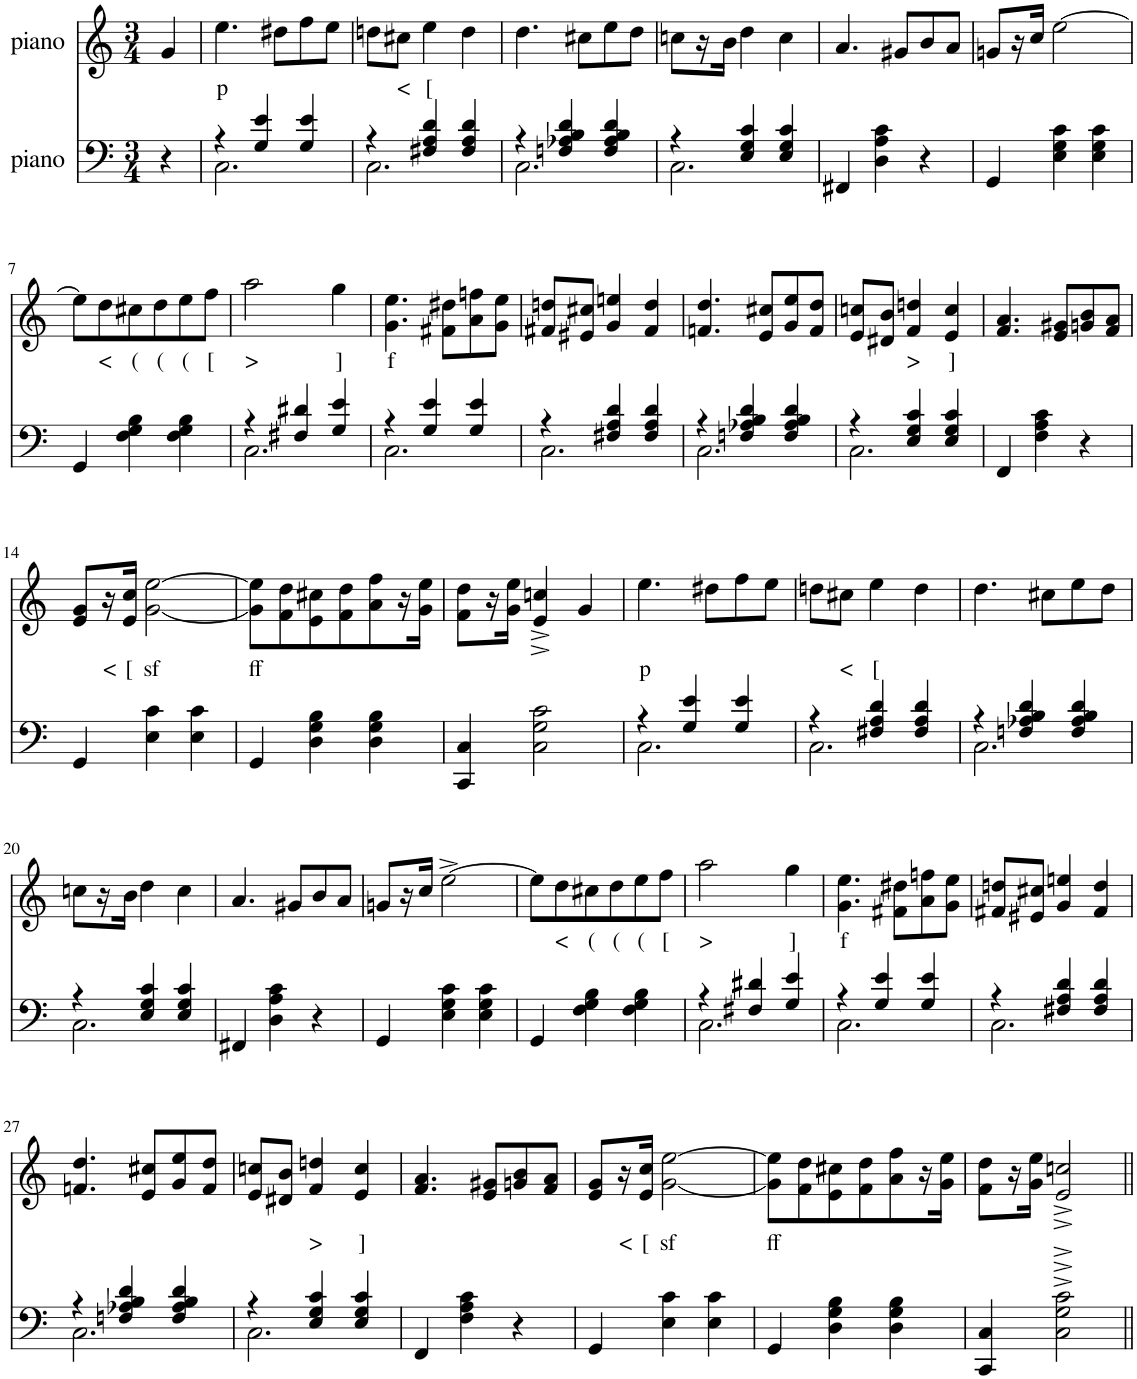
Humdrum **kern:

**kern	**kern	**text
*part2	*part1	*part1
*staff2	*staff1	*staff1
*I"piano	*I"piano	*
*I'Pno	*I'Pno	*
*clefF4	*clefG2	*
*k[]	*k[]	*
*M3/4	*M3/4	*
=	=	=
4r	4g/	.
=1	=1	=1
*^	*	*
!	!	!	!LO:LY:b
4r	2.C\	4.ee\	p
4G/ 4e/	.	.	.
.	.	8dd#X\L	.
4G/ 4e/	.	8ff\	.
.	.	8ee\J	.
=2	=2	=2	=2
4r	2.C\	8ddn\L	.
!	!	!	!LO:LY:b
.	.	8cc#X\J	<
!	!	!	!LO:LY:b
4F#X/ 4A/ 4d/	.	4ee\	[
4F#/ 4A/ 4d/	.	4dd\	.
=3	=3	=3	=3
4r	2.C\	4.dd\	.
4Fn/ 4A-X/ 4B/ 4d/	.	.	.
.	.	8cc#X\L	.
4F/ 4A-/ 4B/ 4d/	.	8ee\	.
.	.	8dd\J	.
=4	=4	=4	=4
4r	2.C\	8ccn\L	.
.	.	16r	.
.	.	16b\JJ	.
4E/ 4G/ 4c/	.	4dd\	.
4E/ 4G/ 4c/	.	4cc\	.
*v	*v	*	*
=5	=5	=5
4FF#X/	4.a/	.
4D\ 4A\ 4c\	.	.
.	8g#X/L	.
4r	8b/	.
.	8a/J	.
=6	=6	=6
4GG/	8gn/L	.
.	16r	.
.	16cc/JJ	.
4E\ 4G\ 4c\	[2ee\	.
4E\ 4G\ 4c\	.	.
!!LO:LB:g=z
=7	=7	=7
4GG/	8ee\L]	.
!	!	!LO:LY:b
.	8dd\	<
!	!	!LO:LY:b
4F\ 4G\ 4B\	8cc#X\	(
!	!	!LO:LY:b
.	8dd\	(
!	!	!LO:LY:b
4F\ 4G\ 4B\	8ee\	(
!	!	!LO:LY:b
.	8ff\J	[
=8	=8	=8
*^	*	*
!	!	!	!LO:LY:b
4r	2.C\	2aa\	>
4F#X/ 4d#X/	.	.	.
!	!	!	!LO:LY:b
4G/ 4e/	.	4gg\	]
=9	=9	=9	=9
!	!	!	!LO:LY:b
4r	2.C\	4.g\ 4.ee\	f
4G/ 4e/	.	.	.
.	.	8f#X\ 8dd#X\L	.
4G/ 4e/	.	8a\ 8ffn\	.
.	.	8g\ 8ee\J	.
=10	=10	=10	=10
4r	2.C\	8f#X/ 8ddn/L	.
.	.	8e#X/ 8cc#X/J	.
4F#X/ 4A/ 4d/	.	4g/ 4een/	.
4F#/ 4A/ 4d/	.	4f#/ 4dd/	.
=11	=11	=11	=11
4r	2.C\	4.fn/ 4.dd/	.
4Fn/ 4A-X/ 4B/ 4d/	.	.	.
.	.	8e/ 8cc#X/L	.
4F/ 4A-/ 4B/ 4d/	.	8g/ 8ee/	.
.	.	8f/ 8dd/J	.
=12	=12	=12	=12
4r	2.C\	8e/ 8ccn/L	.
.	.	8d#X/ 8b/J	.
!	!	!	!LO:LY:b
4E/ 4G/ 4c/	.	4f/ 4ddn/	>
!	!	!	!LO:LY:b
4E/ 4G/ 4c/	.	4e/ 4cc/	]
*v	*v	*	*
=13	=13	=13
4FF/	4.f/ 4.a/	.
4F\ 4A\ 4c\	.	.
.	8e/ 8g#X/L	.
4r	8gn/ 8b/	.
.	8f/ 8a/J	.
!!LO:LB:g=z
=14	=14	=14
4GG/	8e/ 8g/L	.
!	!	!LO:LY:b
.	16r	<
!	!	!LO:LY:b
.	16e/ 16cc/JJ	[
!	!	!LO:LY:b
4E\ 4c\	[2g\ [2ee\	sf
4E\ 4c\	.	.
=15	=15	=15
!	!	!LO:LY:b
4GG/	8g\] 8ee\]L	ff
.	8f\ 8dd\	.
4D\ 4G\ 4B\	8e\ 8cc#X\	.
.	8f\ 8dd\	.
4D\ 4G\ 4B\	8a\ 8ff\	.
.	16r	.
.	16g\ 16ee\JJ	.
=16	=16	=16
4CC/ 4C/	8f\ 8dd\L	.
.	16r	.
.	16g\ 16ee\JJ	.
2C\ 2G\ 2c\	4e/^ 4ccn/^	.
.	4g/	.
=17	=17	=17
*^	*	*
!	!	!	!LO:LY:b
4r	2.C\	4.ee\	p
4G/ 4e/	.	.	.
.	.	8dd#X\L	.
4G/ 4e/	.	8ff\	.
.	.	8ee\J	.
=18	=18	=18	=18
4r	2.C\	8ddn\L	.
!	!	!	!LO:LY:b
.	.	8cc#X\J	<
!	!	!	!LO:LY:b
4F#X/ 4A/ 4d/	.	4ee\	[
4F#/ 4A/ 4d/	.	4dd\	.
=19	=19	=19	=19
4r	2.C\	4.dd\	.
4Fn/ 4A-X/ 4B/ 4d/	.	.	.
.	.	8cc#X\L	.
4F/ 4A-/ 4B/ 4d/	.	8ee\	.
.	.	8dd\J	.
!!LO:LB:g=z
=20	=20	=20	=20
4r	2.C\	8ccn\L	.
.	.	16r	.
.	.	16b\JJ	.
4E/ 4G/ 4c/	.	4dd\	.
4E/ 4G/ 4c/	.	4cc\	.
*v	*v	*	*
=21	=21	=21
4FF#X/	4.a/	.
4D\ 4A\ 4c\	.	.
.	8g#X/L	.
4r	8b/	.
.	8a/J	.
=22	=22	=22
4GG/	8gn/L	.
.	16r	.
.	16cc/JJ	.
4E\ 4G\ 4c\	[2ee^\	.
4E\ 4G\ 4c\	.	.
=23	=23	=23
4GG/	8ee\L]	.
!	!	!LO:LY:b
.	8dd\	<
!	!	!LO:LY:b
4F\ 4G\ 4B\	8cc#X\	(
!	!	!LO:LY:b
.	8dd\	(
!	!	!LO:LY:b
4F\ 4G\ 4B\	8ee\	(
!	!	!LO:LY:b
.	8ff\J	[
=24	=24	=24
*^	*	*
!	!	!	!LO:LY:b
4r	2.C\	2aa\	>
4F#X/ 4d#X/	.	.	.
!	!	!	!LO:LY:b
4G/ 4e/	.	4gg\	]
=25	=25	=25	=25
!	!	!	!LO:LY:b
4r	2.C\	4.g\ 4.ee\	f
4G/ 4e/	.	.	.
.	.	8f#X\ 8dd#X\L	.
4G/ 4e/	.	8a\ 8ffn\	.
.	.	8g\ 8ee\J	.
=26	=26	=26	=26
4r	2.C\	8f#X/ 8ddn/L	.
.	.	8e#X/ 8cc#X/J	.
4F#X/ 4A/ 4d/	.	4g/ 4een/	.
4F#/ 4A/ 4d/	.	4f#/ 4dd/	.
!!LO:LB:g=z
=27	=27	=27	=27
4r	2.C\	4.fn/ 4.dd/	.
4Fn/ 4A-X/ 4B/ 4d/	.	.	.
.	.	8e/ 8cc#X/L	.
4F/ 4A-/ 4B/ 4d/	.	8g/ 8ee/	.
.	.	8f/ 8dd/J	.
=28	=28	=28	=28
4r	2.C\	8e/ 8ccn/L	.
.	.	8d#X/ 8b/J	.
!	!	!	!LO:LY:b
4E/ 4G/ 4c/	.	4f/ 4ddn/	>
!	!	!	!LO:LY:b
4E/ 4G/ 4c/	.	4e/ 4cc/	]
*v	*v	*	*
=29	=29	=29
4FF/	4.f/ 4.a/	.
4F\ 4A\ 4c\	.	.
.	8e/ 8g#X/L	.
4r	8gn/ 8b/	.
.	8f/ 8a/J	.
=30	=30	=30
4GG/	8e/ 8g/L	.
!	!	!LO:LY:b
.	16r	<
!	!	!LO:LY:b
.	16e/ 16cc/JJ	[
!	!	!LO:LY:b
4E\ 4c\	[2g\ [2ee\	sf
4E\ 4c\	.	.
=31	=31	=31
!	!	!LO:LY:b
4GG/	8g\] 8ee\]L	ff
.	8f\ 8dd\	.
4D\ 4G\ 4B\	8e\ 8cc#X\	.
.	8f\ 8dd\	.
4D\ 4G\ 4B\	8a\ 8ff\	.
.	16r	.
.	16g\ 16ee\JJ	.
=32	=32	=32
4CC/ 4C/	8f\ 8dd\L	.
.	16r	.
.	16g\ 16ee\JJ	.
2C\^ 2G\^ 2c\^	2e/^ 2ccn/^	.
=||	=||	=||
*-	*-	*-
